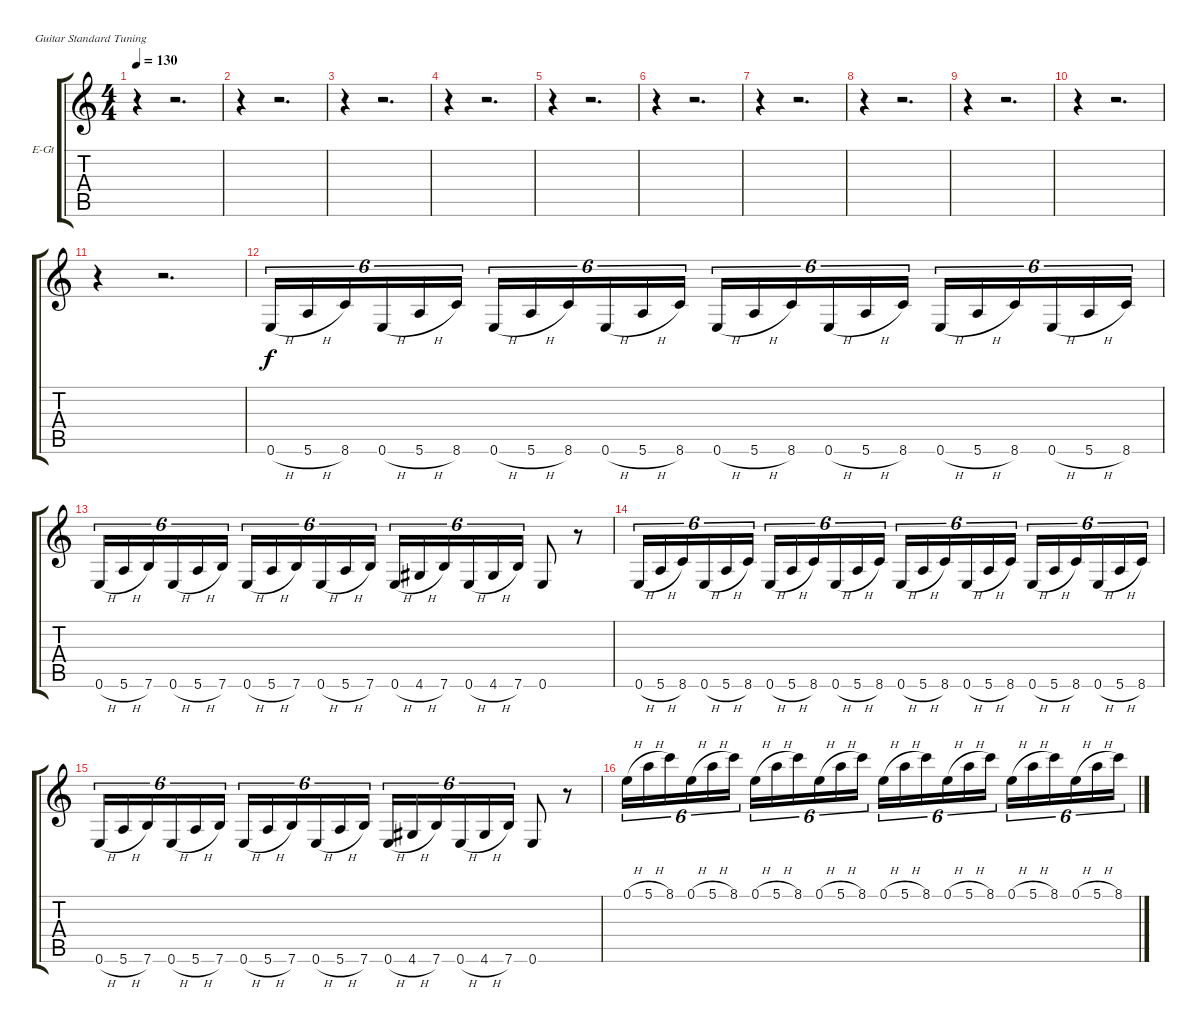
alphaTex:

\bracketExtendMode groupsimilarinstruments
\firstSystemTrackNameOrientation horizontal
\otherSystemsTrackNameOrientation horizontal
\track ("Harmony" "E-Gt") {instrument distortionguitar}
\staff {score tabs}
\tuning (E4 B3 G3 D3 A2 E2)
\ts (4 4)
\tempo 130
\clef g2
\ks c
r.4{dy f} r.2{d} |
r.4 r.2{d} |
r.4 r.2{d} |
r.4 r.2{d} |
r.4 r.2{d} |
r.4 r.2{d} |
r.4 r.2{d} |
r.4 r.2{d} |
r.4 r.2{d} |
r.4 r.2{d} |
r.4 r.2{d} |
0.6{h}.16{tu (6 4)} 5.6{h}.16{tu (6 4)} 8.6.16{tu (6 4)} 0.6{h}.16{tu (6 4)} 5.6{h}.16{tu (6 4)} 8.6.16{tu (6 4)} 0.6{h}.16{tu (6 4)} 5.6{h}.16{tu (6 4)} 8.6.16{tu (6 4)} 0.6{h}.16{tu (6 4)} 5.6{h}.16{tu (6 4)} 8.6.16{tu (6 4)} 0.6{h}.16{tu (6 4)} 5.6{h}.16{tu (6 4)} 8.6.16{tu (6 4)} 0.6{h}.16{tu (6 4)} 5.6{h}.16{tu (6 4)} 8.6.16{tu (6 4)} 0.6{h}.16{tu (6 4)} 5.6{h}.16{tu (6 4)} 8.6.16{tu (6 4)} 0.6{h}.16{tu (6 4)} 5.6{h}.16{tu (6 4)} 8.6.16{tu (6 4)} |
0.6{h}.16{tu (6 4)} 5.6{h}.16{tu (6 4)} 7.6.16{tu (6 4)} 0.6{h}.16{tu (6 4)} 5.6{h}.16{tu (6 4)} 7.6.16{tu (6 4)} 0.6{h}.16{tu (6 4)} 5.6{h}.16{tu (6 4)} 7.6.16{tu (6 4)} 0.6{h}.16{tu (6 4)} 5.6{h}.16{tu (6 4)} 7.6.16{tu (6 4)} 0.6{h}.16{tu (6 4)} 4.6{h}.16{tu (6 4)} 7.6.16{tu (6 4)} 0.6{h}.16{tu (6 4)} 4.6{h}.16{tu (6 4)} 7.6.16{tu (6 4)} 0.6.8 r.8 |
0.6{h}.16{tu (6 4)} 5.6{h}.16{tu (6 4)} 8.6.16{tu (6 4)} 0.6{h}.16{tu (6 4)} 5.6{h}.16{tu (6 4)} 8.6.16{tu (6 4)} 0.6{h}.16{tu (6 4)} 5.6{h}.16{tu (6 4)} 8.6.16{tu (6 4)} 0.6{h}.16{tu (6 4)} 5.6{h}.16{tu (6 4)} 8.6.16{tu (6 4)} 0.6{h}.16{tu (6 4)} 5.6{h}.16{tu (6 4)} 8.6.16{tu (6 4)} 0.6{h}.16{tu (6 4)} 5.6{h}.16{tu (6 4)} 8.6.16{tu (6 4)} 0.6{h}.16{tu (6 4)} 5.6{h}.16{tu (6 4)} 8.6.16{tu (6 4)} 0.6{h}.16{tu (6 4)} 5.6{h}.16{tu (6 4)} 8.6.16{tu (6 4)} |
0.6{h}.16{tu (6 4)} 5.6{h}.16{tu (6 4)} 7.6.16{tu (6 4)} 0.6{h}.16{tu (6 4)} 5.6{h}.16{tu (6 4)} 7.6.16{tu (6 4)} 0.6{h}.16{tu (6 4)} 5.6{h}.16{tu (6 4)} 7.6.16{tu (6 4)} 0.6{h}.16{tu (6 4)} 5.6{h}.16{tu (6 4)} 7.6.16{tu (6 4)} 0.6{h}.16{tu (6 4)} 4.6{h}.16{tu (6 4)} 7.6.16{tu (6 4)} 0.6{h}.16{tu (6 4)} 4.6{h}.16{tu (6 4)} 7.6.16{tu (6 4)} 0.6.8 r.8 |
0.1{h}.16{tu (6 4)} 5.1{h}.16{tu (6 4)} 8.1.16{tu (6 4)} 0.1{h}.16{tu (6 4)} 5.1{h}.16{tu (6 4)} 8.1.16{tu (6 4)} 0.1{h}.16{tu (6 4)} 5.1{h}.16{tu (6 4)} 8.1.16{tu (6 4)} 0.1{h}.16{tu (6 4)} 5.1{h}.16{tu (6 4)} 8.1.16{tu (6 4)} 0.1{h}.16{tu (6 4)} 5.1{h}.16{tu (6 4)} 8.1.16{tu (6 4)} 0.1{h}.16{tu (6 4)} 5.1{h}.16{tu (6 4)} 8.1.16{tu (6 4)} 0.1{h}.16{tu (6 4)} 5.1{h}.16{tu (6 4)} 8.1.16{tu (6 4)} 0.1{h}.16{tu (6 4)} 5.1{h}.16{tu (6 4)} 8.1.16{tu (6 4)}
